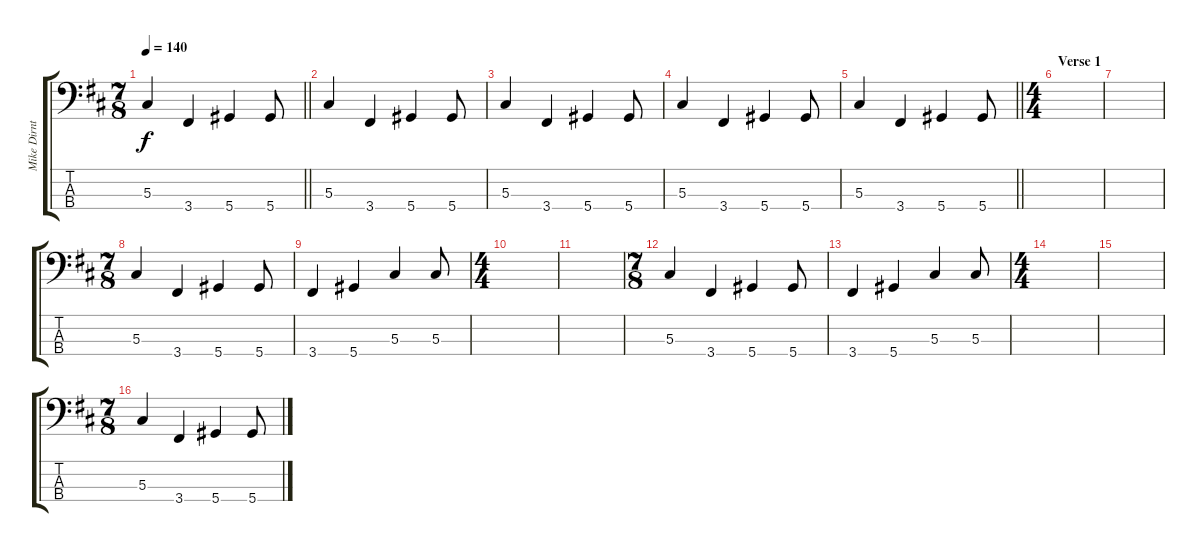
\track ("Mike Dirnt (Bass)" "Mike Dirnt") {instrument electricbassfinger}
\staff {score tabs}
\tuning (Gb2 Db2 Ab1 Eb1) {hide}
\ts (7 8)
\tempo 140
\clef f4
\barLineRight lightlight
\ks d
5.3.4{dy f} 3.4.4 5.4.4 5.4.8 |
5.3.4 3.4.4 5.4.4 5.4.8 |
5.3.4 3.4.4 5.4.4 5.4.8 |
5.3.4 3.4.4 5.4.4 5.4.8 |
\barLineRight lightlight
5.3.4 3.4.4 5.4.4 5.4.8 |
\ts (4 4)
\section ("" "Verse 1")
|
|
\ts (7 8)
5.3.4 3.4.4 5.4.4 5.4.8 |
3.4.4 5.4.4 5.3.4 5.3.8 |
\ts (4 4)
|
|
\ts (7 8)
5.3.4 3.4.4 5.4.4 5.4.8 |
3.4.4 5.4.4 5.3.4 5.3.8 |
\ts (4 4)
|
|
\ts (7 8)
5.3.4 3.4.4 5.4.4 5.4.8
